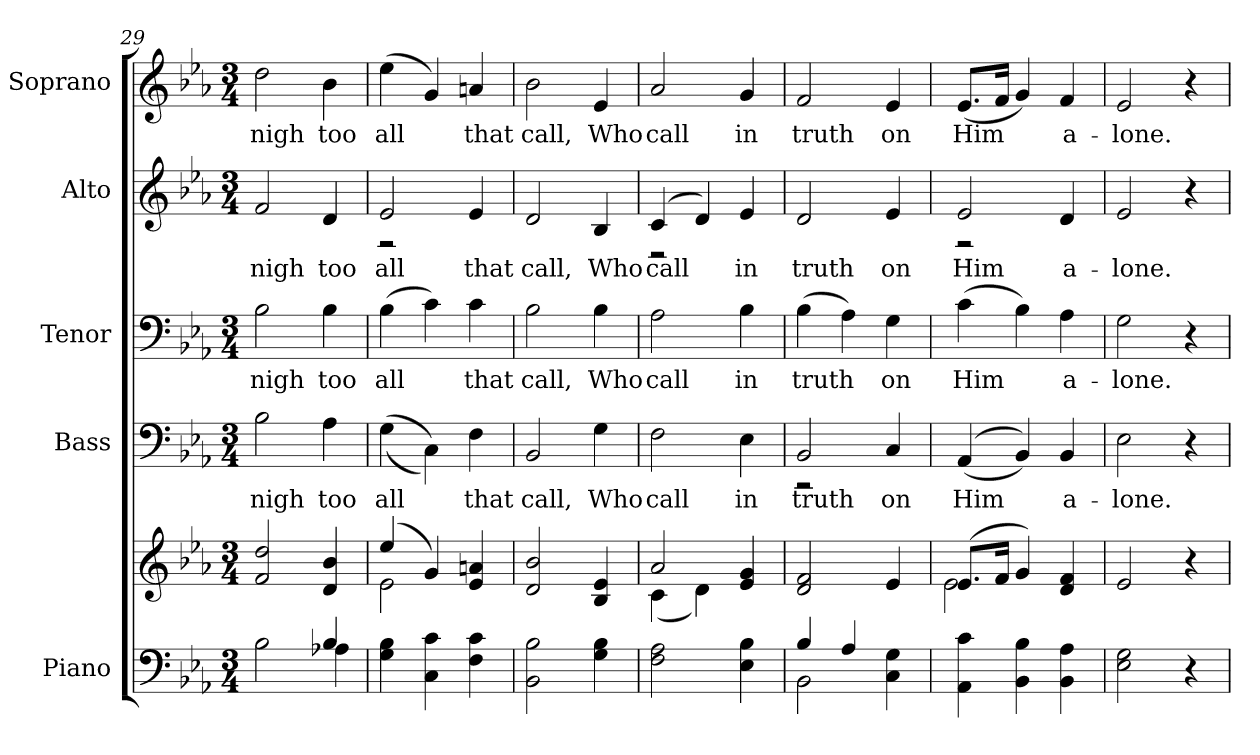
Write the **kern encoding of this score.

**kern	**kern	**kern	**text	**kern	**text	**kern	**text	**kern	**text
*part5	*part5	*part4	*part4	*part3	*part3	*part2	*part2	*part1	*part1
*staff6	*staff5	*staff4	*staff4	*staff3	*staff3	*staff2	*staff2	*staff1	*staff1
*I"Piano	*	*I"Bass	*	*I"Tenor	*	*I"Alto	*	*I"Soprano	*
*I'Pno.	*	*I'B.	*	*I'T.	*	*I'A.	*	*I'S.	*
*clefF4	*clefG2	*clefF4	*	*clefF4	*	*clefG2	*	*clefG2	*
*k[b-e-a-]	*k[b-e-a-]	*k[b-e-a-]	*	*k[b-e-a-]	*	*k[b-e-a-]	*	*k[b-e-a-]	*
*c:	*c:	*c:	*	*c:	*	*c:	*	*c:	*
*M3/4	*M3/4	*M3/4	*	*M3/4	*	*M3/4	*	*M3/4	*
=29	=29	=29	=29	=29	=29	=29	=29	=29	=29
*^	*	*	*	*	*	*	*	*	*
!	!	!	!	!LO:LY:b:color=#000000	!	!	!	!	!	!
!	!	!	!	!	!	!LO:LY:b:color=#000000	!	!	!	!
!	!	!	!	!	!	!	!	!LO:LY:b:color=#000000	!	!
!	!	!	!	!	!	!	!	!	!	!LO:LY:b:color=#000000
2B-i\	2ryy	2fi/ 2ddi	2B-i\	nigh	2B-i\	nigh	2fi/	nigh	2ddi\	nigh
!	!	!	!	!LO:LY:b:color=#000000	!	!	!	!	!	!
!	!	!	!	!	!	!LO:LY:b:color=#000000	!	!	!	!
!	!	!	!	!	!	!	!	!LO:LY:b:color=#000000	!	!
!	!	!	!	!	!	!	!	!	!	!LO:LY:b:color=#000000
4B-i/	4A-Xi\	4di/ 4b-i	4A-i\	too	4B-i\	too	4di/	too	4b-i\	too
*v	*v	*	*	*	*	*	*	*	*	*
=30	=30	=30	=30	=30	=30	=30	=30	=30	=30
*	*^	*	*	*	*	*	*	*	*
*^	*	*	*	*	*	*	*	*	*	*
!	!	!	!	!	!LO:LY:b:color=#000000	!	!	!	!	!	!
*v	*v	*	*	*	*	*	*	*	*	*	*
*^	*	*	*	*	*	*	*	*	*	*
!	!	!	!	!	!	!	!LO:LY:b:color=#000000	!	!	!	!
*v	*v	*	*	*	*	*	*	*	*	*	*
*^	*	*	*	*	*	*	*	*	*	*
!	!	!	!	!	!	!	!	!	!LO:LY:b:color=#000000	!	!
*v	*v	*	*	*	*	*	*	*^	*	*	*
*^	*	*	*	*	*	*	*	*	*	*	*
!	!	!	!	!	!	!	!	!	!	!	!	!LO:LY:b:color=#000000
*v	*v	*	*	*	*	*	*	*	*	*	*	*
4Gi\ 4B-i	(4ee-i/	2e-i\	((4Gi\	all	(4B-i\	all	2e-i/	2r	all	(4ee-i\	all
4Ci\ 4ci	4gi/)	.	4Ci\))	.	4ci\)	.	.	.	.	4gi/)	.
!	!	!	!	!LO:LY:b:color=#000000	!	!	!	!	!	!	!
!	!	!	!	!	!	!LO:LY:b:color=#000000	!	!	!	!	!
!	!	!	!	!	!	!	!	!	!LO:LY:b:color=#000000	!	!
!	!	!	!	!	!	!	!	!	!	!	!LO:LY:b:color=#000000
4Fi\ 4ci	4e-i/ 4ani	4ryy	4Fi\	that	4ci\	that	4e-i/	4ryy	that	4ani/	that
*	*v	*v	*	*	*	*	*v	*v	*	*	*
!!LO:PB:g=z
=31	=31	=31	=31	=31	=31	=31	=31	=31	=31
*	*^	*	*	*	*	*^	*	*	*
!	!	!	!	!LO:LY:b:color=#000000	!	!	!	!	!	!	!
*	*v	*v	*	*	*	*	*v	*v	*	*	*
*	*^	*	*	*	*	*^	*	*	*
!	!	!	!	!	!	!LO:LY:b:color=#000000	!	!	!	!	!
*	*v	*v	*	*	*	*	*v	*v	*	*	*
*	*^	*	*	*	*	*^	*	*	*
!	!	!	!	!	!	!	!	!	!LO:LY:b:color=#000000	!	!
*	*v	*v	*	*	*	*	*v	*v	*	*	*
*	*^	*	*	*	*	*^	*	*	*
!	!	!	!	!	!	!	!	!	!	!	!LO:LY:b:color=#000000
*	*v	*v	*	*	*	*	*v	*v	*	*	*
2BB-i\ 2B-i	2di/ 2b-i	2BB-i/	call,	2B-i\	call,	2di/	call,	2b-i\	call,
!	!	!	!LO:LY:b:color=#000000	!	!	!	!	!	!
!	!	!	!	!	!LO:LY:b:color=#000000	!	!	!	!
!	!	!	!	!	!	!	!LO:LY:b:color=#000000	!	!
!	!	!	!	!	!	!	!	!	!LO:LY:b:color=#000000
4Gi\ 4B-i	4B-i/ 4e-i	4Gi\	Who	4B-i\	Who	4B-i/	Who	4e-i/	Who
=32	=32	=32	=32	=32	=32	=32	=32	=32	=32
*	*^	*	*	*	*	*	*	*	*
!	!	!	!	!LO:LY:b:color=#000000	!	!	!	!	!	!
!	!	!	!	!	!	!LO:LY:b:color=#000000	!	!	!	!
!	!	!	!	!	!	!	!	!LO:LY:b:color=#000000	!	!
*	*	*	*	*	*	*	*^	*	*	*
!	!	!	!	!	!	!	!	!	!	!	!LO:LY:b:color=#000000
2Fi\ 2A-i	2a-i/	(4ci\	2Fi\	call	2A-i\	call	(4ci/	2r	call	2a-i/	call
.	.	4di\)	.	.	.	.	4di/)	.	.	.	.
!	!	!	!	!LO:LY:b:color=#000000	!	!	!	!	!	!	!
!	!	!	!	!	!	!LO:LY:b:color=#000000	!	!	!	!	!
!	!	!	!	!	!	!	!	!	!LO:LY:b:color=#000000	!	!
!	!	!	!	!	!	!	!	!	!	!	!LO:LY:b:color=#000000
4E-i\ 4B-i	4e-i/ 4gi	4ryy	4E-i\	in	4B-i\	in	4e-i/	4ryy	in	4gi/	in
*	*v	*v	*	*	*	*	*v	*v	*	*	*
=33	=33	=33	=33	=33	=33	=33	=33	=33	=33
*^	*	*	*	*	*	*	*	*	*
*	*	*^	*	*	*	*	*^	*	*	*
!	!	!	!	!	!LO:LY:b:color=#000000	!	!	!	!	!	!	!
*	*	*v	*v	*^	*	*	*	*v	*v	*	*	*
*	*	*^	*	*	*	*	*	*^	*	*	*
!	!	!	!	!	!	!	!	!LO:LY:b:color=#000000	!	!	!	!	!
*	*	*v	*v	*	*	*	*	*	*v	*v	*	*	*
*	*	*^	*	*	*	*	*	*^	*	*	*
!	!	!	!	!	!	!	!	!	!	!	!LO:LY:b:color=#000000	!	!
*	*	*v	*v	*	*	*	*	*	*v	*v	*	*	*
*	*	*^	*	*	*	*	*	*^	*	*	*
!	!	!	!	!	!	!	!	!	!	!	!	!	!LO:LY:b:color=#000000
*	*	*v	*v	*	*	*	*	*	*v	*v	*	*	*
4B-i/	2BB-i\	2di/ 2fi	2BB-i/	2r	truth	(4B-i\	truth	2di/	truth	2fi/	truth
4A-i/	.	.	.	.	.	4A-i\)	.	.	.	.	.
!	!	!	!	!	!LO:LY:b:color=#000000	!	!	!	!	!	!
!	!	!	!	!	!	!	!LO:LY:b:color=#000000	!	!	!	!
!	!	!	!	!	!	!	!	!	!LO:LY:b:color=#000000	!	!
!	!	!	!	!	!	!	!	!	!	!	!LO:LY:b:color=#000000
4Ci\ 4Gi	4ryy	4e-i/	4Ci/	4ryy	on	4Gi\	on	4e-i/	on	4e-i/	on
*v	*v	*	*v	*v	*	*	*	*	*	*	*
!!LO:PB:g=z
=34	=34	=34	=34	=34	=34	=34	=34	=34	=34
*	*^	*	*	*	*	*	*	*	*
*^	*	*	*^	*	*	*	*	*	*	*
!	!	!	!	!	!	!LO:LY:b:color=#000000	!	!	!	!	!	!
*v	*v	*	*	*v	*v	*	*	*	*	*	*	*
*^	*	*	*^	*	*	*	*	*	*	*
!	!	!	!	!	!	!	!	!LO:LY:b:color=#000000	!	!	!	!
*v	*v	*	*	*v	*v	*	*	*	*	*	*	*
*^	*	*	*^	*	*	*	*	*	*	*
!	!	!	!	!	!	!	!	!	!	!LO:LY:b:color=#000000	!	!
*v	*v	*	*	*v	*v	*	*	*	*^	*	*	*
*^	*	*	*^	*	*	*	*	*	*	*	*
!	!	!	!	!	!	!	!	!	!	!	!	!	!LO:LY:b:color=#000000
*v	*v	*	*	*v	*v	*	*	*	*	*	*	*	*
4AA-i\ 4ci	(8.e-i/L	2e-i\	((4AA-i/	Him	(4ci\	Him	2e-i/	2r	Him	(8.e-i/L	Him
.	16fi/Jk	.	.	.	.	.	.	.	.	16fi/Jk	.
4BB-i\ 4B-i	4gi/)	.	4BB-i/))	.	4B-i\)	.	.	.	.	4gi/)	.
!	!	!	!	!LO:LY:b:color=#000000	!	!	!	!	!	!	!
!	!	!	!	!	!	!LO:LY:b:color=#000000	!	!	!	!	!
!	!	!	!	!	!	!	!	!	!LO:LY:b:color=#000000	!	!
!	!	!	!	!	!	!	!	!	!	!	!LO:LY:b:color=#000000
4BB-i\ 4A-i	4di/ 4fi	4ryy	4BB-i/	a-	4A-i\	a-	4di/	4ryy	a-	4fi/	a-
*	*v	*v	*	*	*	*	*v	*v	*	*	*
=35	=35	=35	=35	=35	=35	=35	=35	=35	=35
*	*^	*	*	*	*	*^	*	*	*
!	!	!	!	!LO:LY:b:color=#000000	!	!	!	!	!	!	!
*	*v	*v	*	*	*	*	*v	*v	*	*	*
*	*^	*	*	*	*	*^	*	*	*
!	!	!	!	!	!	!LO:LY:b:color=#000000	!	!	!	!	!
*	*v	*v	*	*	*	*	*v	*v	*	*	*
*	*^	*	*	*	*	*^	*	*	*
!	!	!	!	!	!	!	!	!	!LO:LY:b:color=#000000	!	!
*	*v	*v	*	*	*	*	*v	*v	*	*	*
*	*^	*	*	*	*	*^	*	*	*
!	!	!	!	!	!	!	!	!	!	!	!LO:LY:b:color=#000000
*	*v	*v	*	*	*	*	*v	*v	*	*	*
2E-i\ 2Gi	2e-i/	2E-i\	-lone.	2Gi\	-lone.	2e-i/	-lone.	2e-i/	-lone.
4r	4r	4r	.	4r	.	4r	.	4r	.
=	=	=	=	=	=	=	=	=	=
*-	*-	*-	*-	*-	*-	*-	*-	*-	*-
